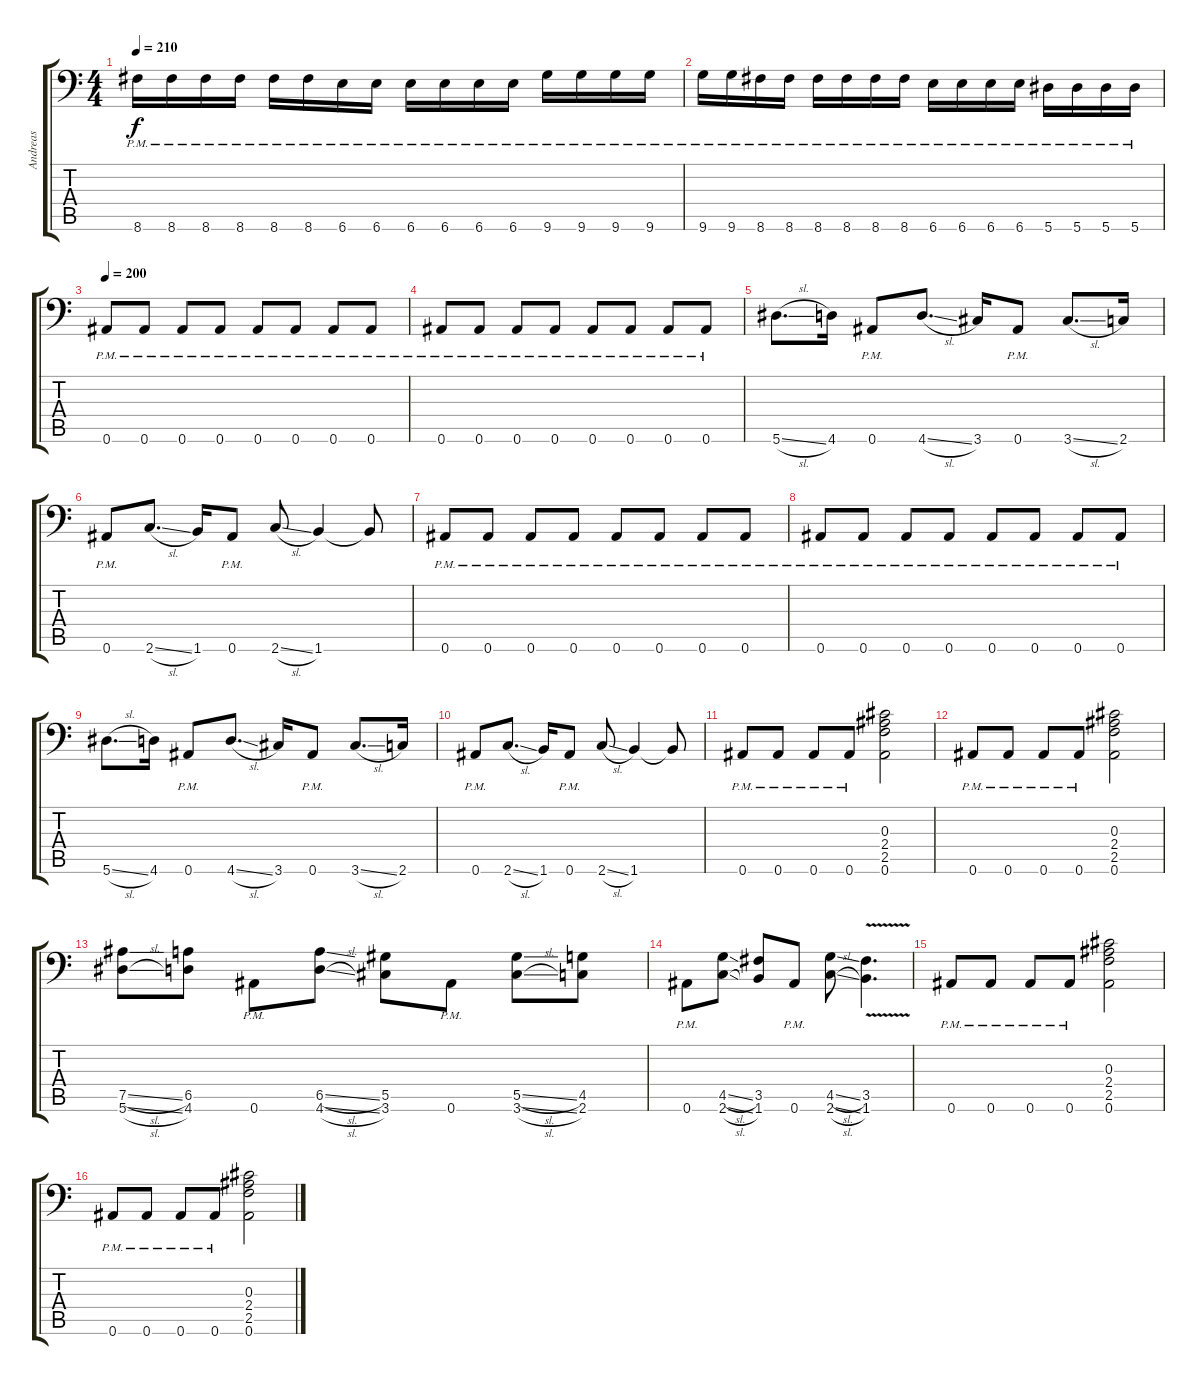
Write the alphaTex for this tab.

\track ("Andreas" "Andreas") {instrument distortionguitar}
\staff {score tabs}
\tuning (Bb3 F3 Db3 Ab2 Eb2 Bb1) {hide}
\ts (4 4)
\tempo 210
\clef f4
\ks c
8.6{pm}.16{dy f} 8.6{pm}.16 8.6{pm}.16 8.6{pm}.16 8.6{pm}.16 8.6{pm}.16 6.6{pm}.16 6.6{pm}.16 6.6{pm}.16 6.6{pm}.16 6.6{pm}.16 6.6{pm}.16 9.6{pm}.16 9.6{pm}.16 9.6{pm}.16 9.6{pm}.16 |
9.6{pm}.16 9.6{pm}.16 8.6{pm}.16 8.6{pm}.16 8.6{pm}.16 8.6{pm}.16 8.6{pm}.16 8.6{pm}.16 6.6{pm}.16 6.6{pm}.16 6.6{pm}.16 6.6{pm}.16 5.6{pm}.16 5.6{pm}.16 5.6{pm}.16 5.6{pm}.16 |
\tempo 200
0.6{pm}.8 0.6{pm}.8 0.6{pm}.8 0.6{pm}.8 0.6{pm}.8 0.6{pm}.8 0.6{pm}.8 0.6{pm}.8 |
0.6{pm}.8 0.6{pm}.8 0.6{pm}.8 0.6{pm}.8 0.6{pm}.8 0.6{pm}.8 0.6{pm}.8 0.6{pm}.8 |
5.6{sl}.8{d} 4.6.16 0.6{pm}.8 4.6{sl}.8{d} 3.6.16 0.6{pm}.8 3.6{sl}.8{d} 2.6.16 |
0.6{pm}.8 2.6{sl}.8{d} 1.6.16 0.6{pm}.8 2.6{sl}.8 1.6.4 1.6{t}.8 |
0.6{pm}.8 0.6{pm}.8 0.6{pm}.8 0.6{pm}.8 0.6{pm}.8 0.6{pm}.8 0.6{pm}.8 0.6{pm}.8 |
0.6{pm}.8 0.6{pm}.8 0.6{pm}.8 0.6{pm}.8 0.6{pm}.8 0.6{pm}.8 0.6{pm}.8 0.6{pm}.8 |
5.6{sl}.8{d} 4.6.16 0.6{pm}.8 4.6{sl}.8{d} 3.6.16 0.6{pm}.8 3.6{sl}.8{d} 2.6.16 |
0.6{pm}.8 2.6{sl}.8{d} 1.6.16 0.6{pm}.8 2.6{sl}.8 1.6.4 1.6{t}.8 |
0.6{pm}.8 0.6{pm}.8 0.6{pm}.8 0.6{pm}.8 (0.3 2.4 2.5 0.6).2 |
0.6{pm}.8 0.6{pm}.8 0.6{pm}.8 0.6{pm}.8 (0.3 2.4 2.5 0.6).2 |
(7.5{sl} 5.6{sl}).8 (6.5 4.6).8 0.6{pm}.8 (6.5{sl} 4.6{sl}).8 (5.5 3.6).8 0.6{pm}.8 (5.5{sl} 3.6{sl}).8 (4.5 2.6).8 |
0.6{pm}.8 (4.5{sl} 2.6{sl}).8 (3.5 1.6).8 0.6{pm}.8 (4.5{sl} 2.6{sl}).8 (3.5 1.6{v}).4{d} |
0.6{pm}.8 0.6{pm}.8 0.6{pm}.8 0.6{pm}.8 (0.3 2.4 2.5 0.6).2 |
0.6{pm}.8 0.6{pm}.8 0.6{pm}.8 0.6{pm}.8 (0.3 2.4 2.5 0.6).2
